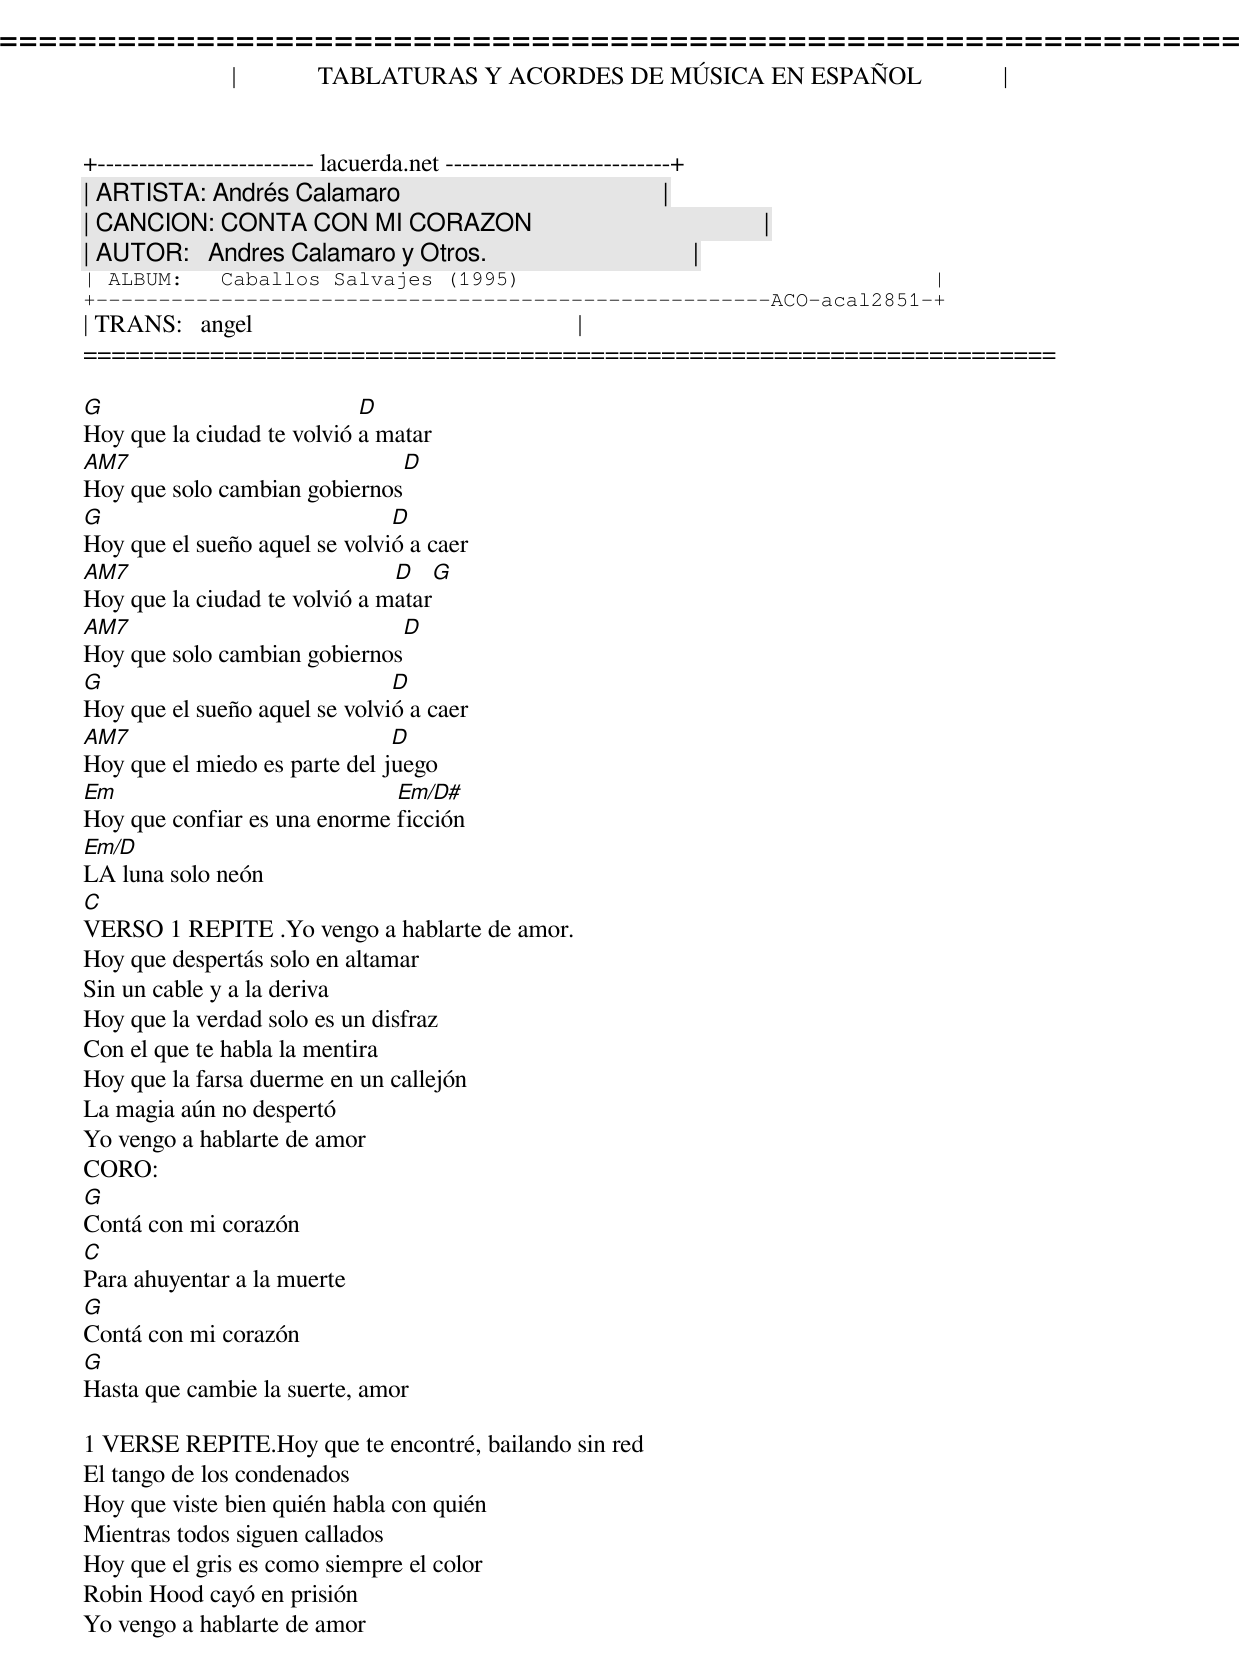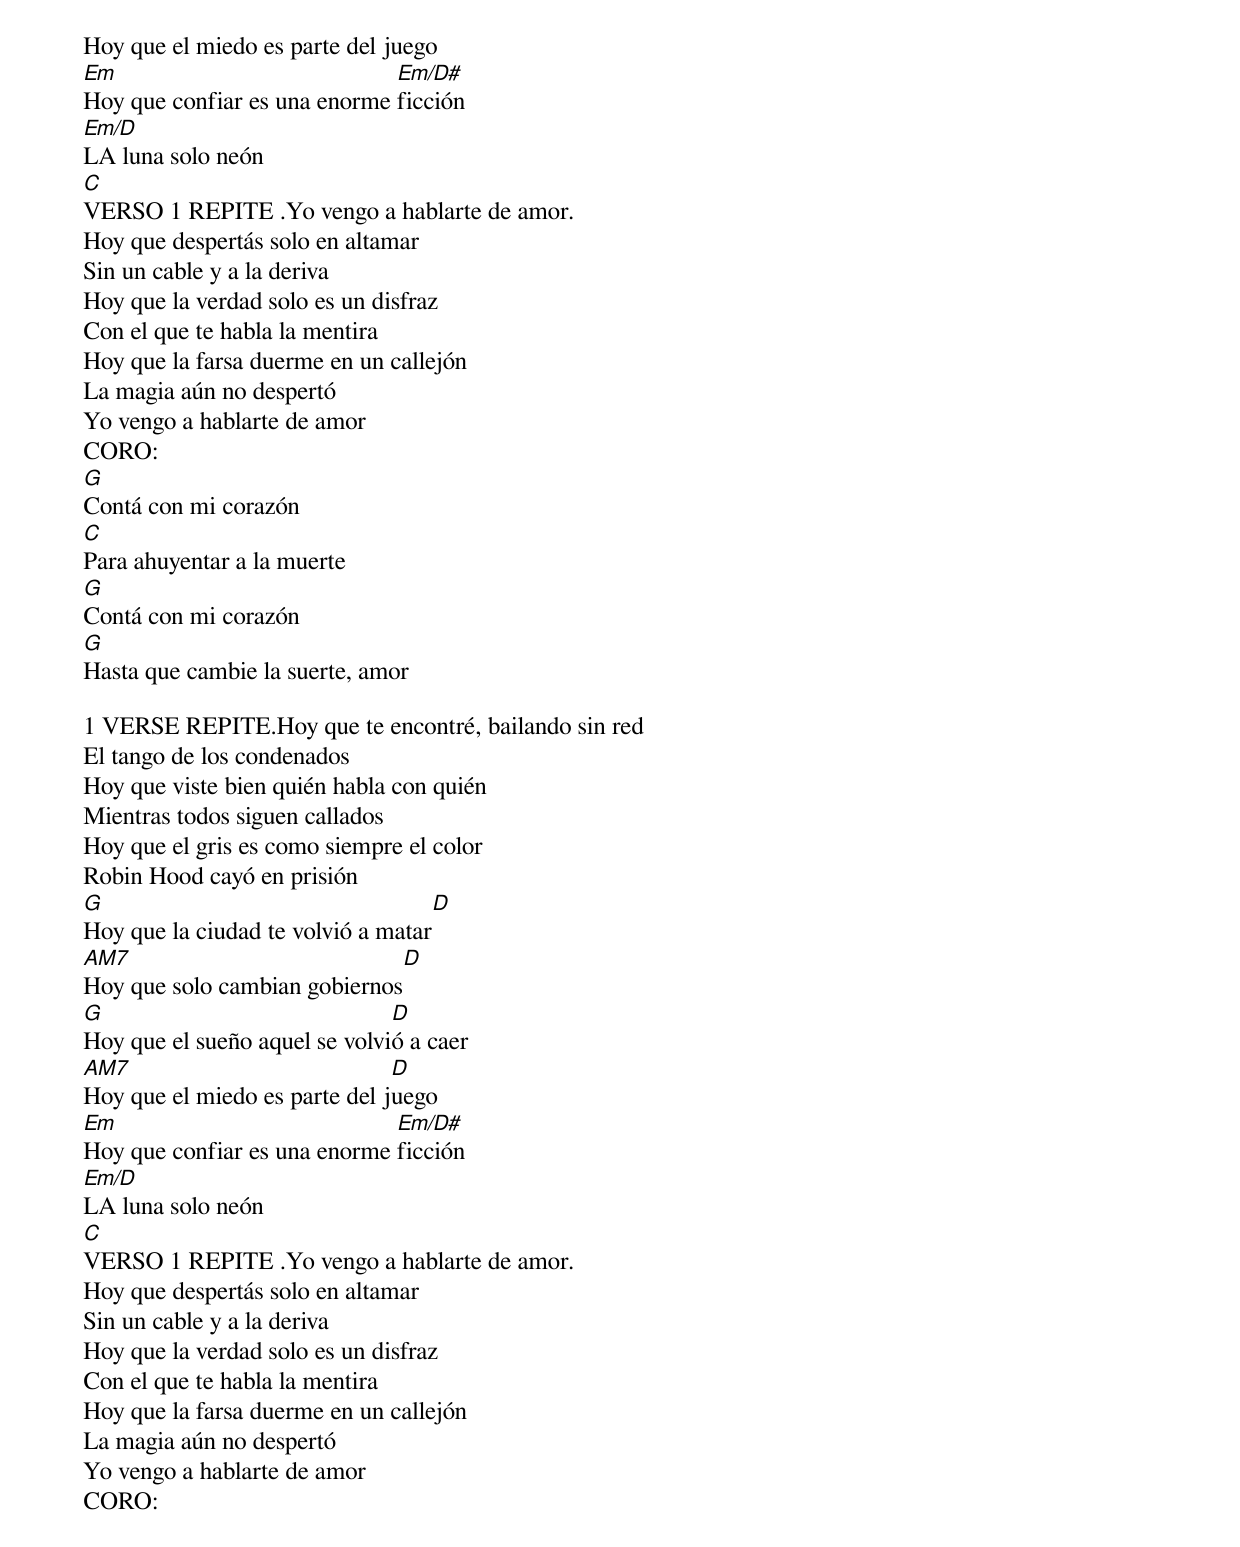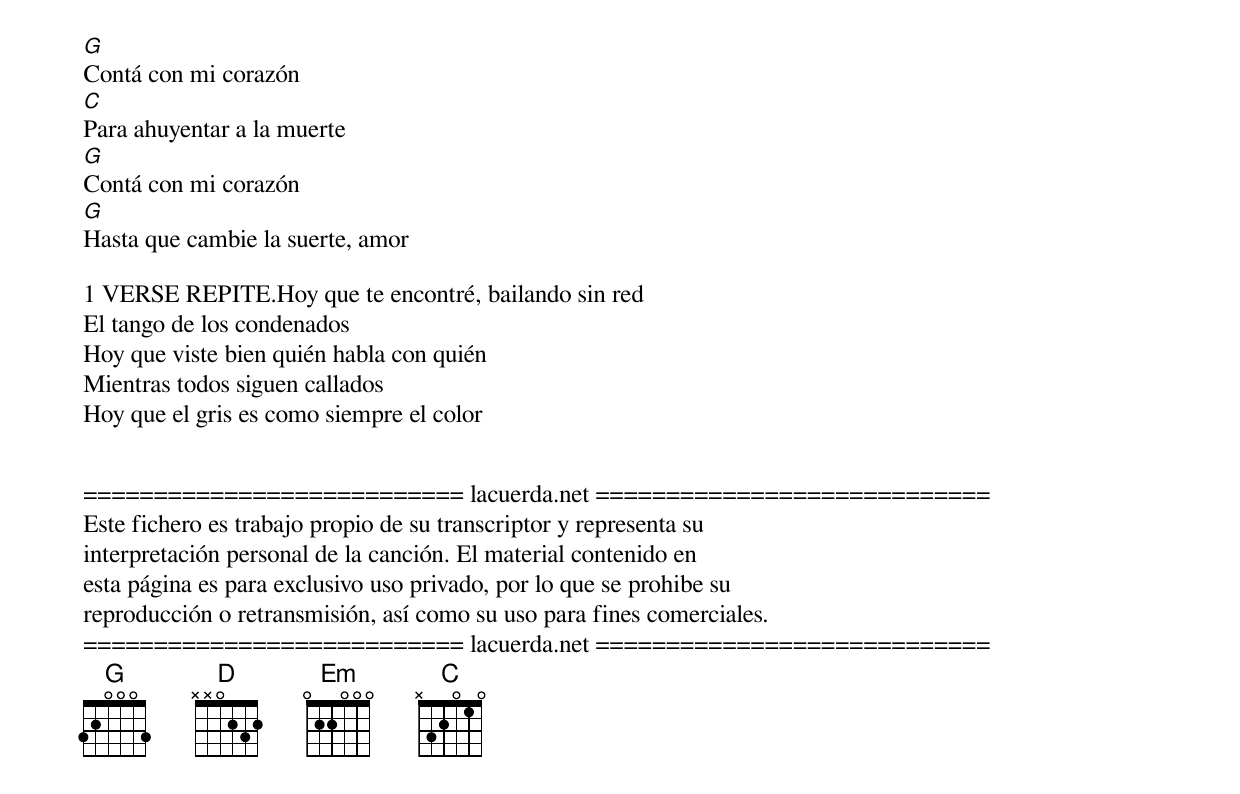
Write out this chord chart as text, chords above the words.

=====================================================================
|             TABLATURAS Y ACORDES DE MÚSICA EN ESPAÑOL             |
+-------------------------- lacuerda.net ---------------------------+
| ARTISTA: Andrés Calamaro                                          |
| CANCION: CONTA CON MI CORAZON                                     |
| AUTOR:   Andres Calamaro y Otros.                                 |
| ALBUM:   Caballos Salvajes (1995)                                 |
+------------------------------------------------------ACO-acal2851-+
| TRANS:   angel                                                    |
=====================================================================

G                           D
Hoy que la ciudad te volvió a matar
AM7                              D
Hoy que solo cambian gobiernos
G                              D
Hoy que el sueño aquel se volvió a caer
AM7                            D            G
Hoy que la ciudad te volvió a matar
AM7                              D
Hoy que solo cambian gobiernos
G                              D
Hoy que el sueño aquel se volvió a caer
AM7                            D
Hoy que el miedo es parte del juego
Em                            Em/D#
Hoy que confiar es una enorme ficción
Em/D
LA luna solo neón
C
VERSO 1 REPITE .Yo vengo a hablarte de amor.
Hoy que despertás solo en altamar
Sin un cable y a la deriva
Hoy que la verdad solo es un disfraz
Con el que te habla la mentira
Hoy que la farsa duerme en un callejón
La magia aún no despertó
Yo vengo a hablarte de amor
CORO:
G
Contá con mi corazón
C
Para ahuyentar a la muerte
G
Contá con mi corazón
G
Hasta que cambie la suerte, amor

1 VERSE REPITE.Hoy que te encontré, bailando sin red
El tango de los condenados
Hoy que viste bien quién habla con quién
Mientras todos siguen callados
Hoy que el gris es como siempre el color
Robin Hood cayó en prisión
Yo vengo a hablarte de amor
Hoy que el miedo es parte del juego
Em                            Em/D#
Hoy que confiar es una enorme ficción
Em/D
LA luna solo neón
C
VERSO 1 REPITE .Yo vengo a hablarte de amor.
Hoy que despertás solo en altamar
Sin un cable y a la deriva
Hoy que la verdad solo es un disfraz
Con el que te habla la mentira
Hoy que la farsa duerme en un callejón
La magia aún no despertó
Yo vengo a hablarte de amor
CORO:
G
Contá con mi corazón
C
Para ahuyentar a la muerte
G
Contá con mi corazón
G
Hasta que cambie la suerte, amor

1 VERSE REPITE.Hoy que te encontré, bailando sin red
El tango de los condenados
Hoy que viste bien quién habla con quién
Mientras todos siguen callados
Hoy que el gris es como siempre el color
Robin Hood cayó en prisión
G                                                                  D
Hoy que la ciudad te volvió a matar
AM7                              D
Hoy que solo cambian gobiernos
G                              D
Hoy que el sueño aquel se volvió a caer
AM7                            D
Hoy que el miedo es parte del juego
Em                            Em/D#
Hoy que confiar es una enorme ficción
Em/D
LA luna solo neón
C
VERSO 1 REPITE .Yo vengo a hablarte de amor.
Hoy que despertás solo en altamar
Sin un cable y a la deriva
Hoy que la verdad solo es un disfraz
Con el que te habla la mentira
Hoy que la farsa duerme en un callejón
La magia aún no despertó
Yo vengo a hablarte de amor
CORO:
G
Contá con mi corazón
C
Para ahuyentar a la muerte
G
Contá con mi corazón
G
Hasta que cambie la suerte, amor

1 VERSE REPITE.Hoy que te encontré, bailando sin red
El tango de los condenados
Hoy que viste bien quién habla con quién
Mientras todos siguen callados
Hoy que el gris es como siempre el color
Robin Hood cayó en  .ACORDES DIFERENTES Em/d#:021000 Em/D :020000


=========================== lacuerda.net ============================
Este fichero es trabajo propio de su transcriptor y representa su
interpretación personal de la canción. El material contenido en
esta página es para exclusivo uso privado, por lo que se prohibe su
reproducción o retransmisión, así como su uso para fines comerciales.
=========================== lacuerda.net ============================
